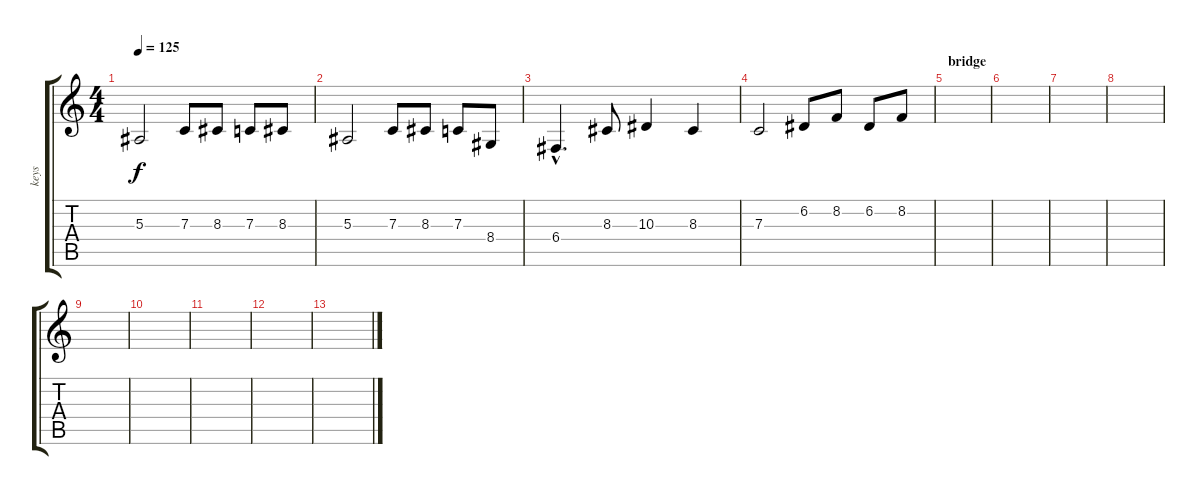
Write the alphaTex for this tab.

\track ("keys" "keys") {instrument cello}
\staff {score tabs}
\tuning (D4 A3 F3 C3 G2 D2) {hide}
\ts (4 4)
\tempo 125
\clef g2
\ks c
5.3.2{dy f} 7.3.8 8.3.8 7.3.8 8.3.8 |
5.3.2 7.3.8 8.3.8 7.3.8 8.4.8 |
6.4{hac}.4{d} 8.3.8 10.3.4 8.3.4 |
7.3.2 6.2.8 8.2.8 6.2.8 8.2.8 |
\section ("" "bridge")
|
|
|
|
|
|
|
|
\section ("" "")
